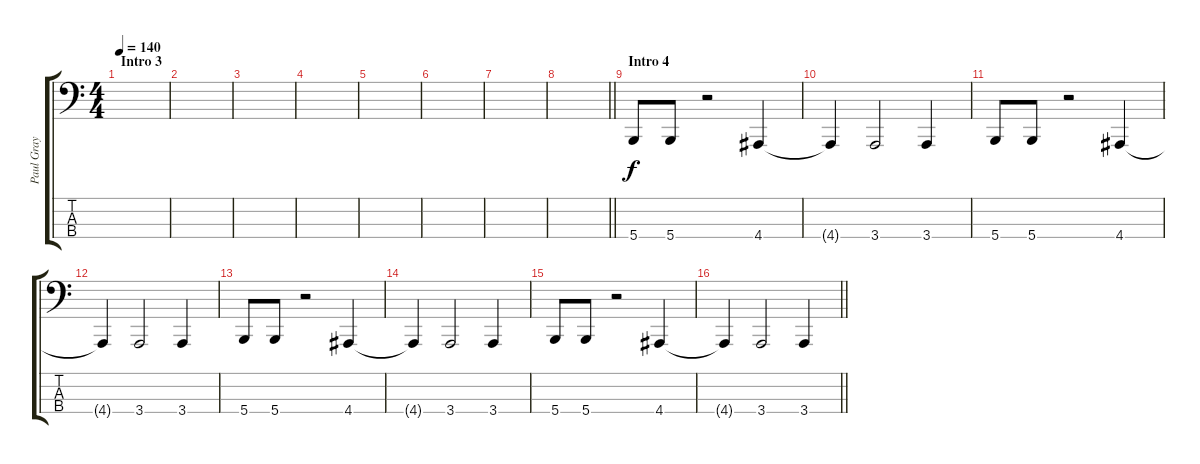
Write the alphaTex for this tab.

\track ("Paul Gray" "Paul Gray") {instrument electricbasspick}
\staff {score tabs}
\tuning (E2 B1 Gb1 Gb0) {hide}
\ts (4 4)
\section ("" "Intro 3")
\tempo 140
\clef f4
\ks c
|
|
|
|
|
|
|
\barLineRight lightlight
|
\section ("" "Intro 4")
5.4.8{volume 16} 5.4.8 r.2 4.4.4 |
4.4{t}.4 3.4.2 3.4.4 |
5.4.8 5.4.8 r.2 4.4.4 |
4.4{t}.4 3.4.2 3.4.4 |
5.4.8 5.4.8 r.2 4.4.4 |
4.4{t}.4 3.4.2 3.4.4 |
5.4.8 5.4.8 r.2 4.4.4 |
\barLineRight lightlight
4.4{t}.4 3.4.2 3.4.4
